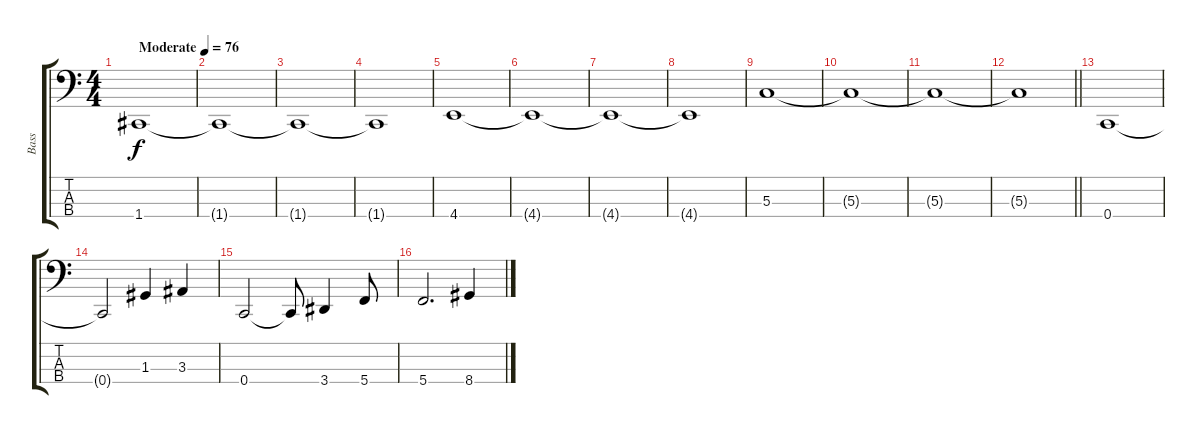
\track ("Bass" "Bass") {instrument acousticguitarsteel}
\staff {score tabs}
\tuning (F2 C2 G1 C1) {hide}
\ts (4 4)
\tempo (76 "Moderate")
\clef f4
\ks c
1.4.1{dy f instrument acousticguitarsteel} |
1.4{t}.1 |
1.4{t}.1 |
1.4{t}.1 |
4.4.1 |
4.4{t}.1 |
4.4{t}.1 |
4.4{t}.1 |
5.3.1 |
5.3{t}.1 |
5.3{t}.1 |
\barLineRight lightlight
5.3{t}.1 |
0.4.1 |
0.4{t}.2 1.3.4 3.3.4 |
0.4.2 0.4{t}.8 3.4.4 5.4.8 |
5.4.2{d} 8.4.4
